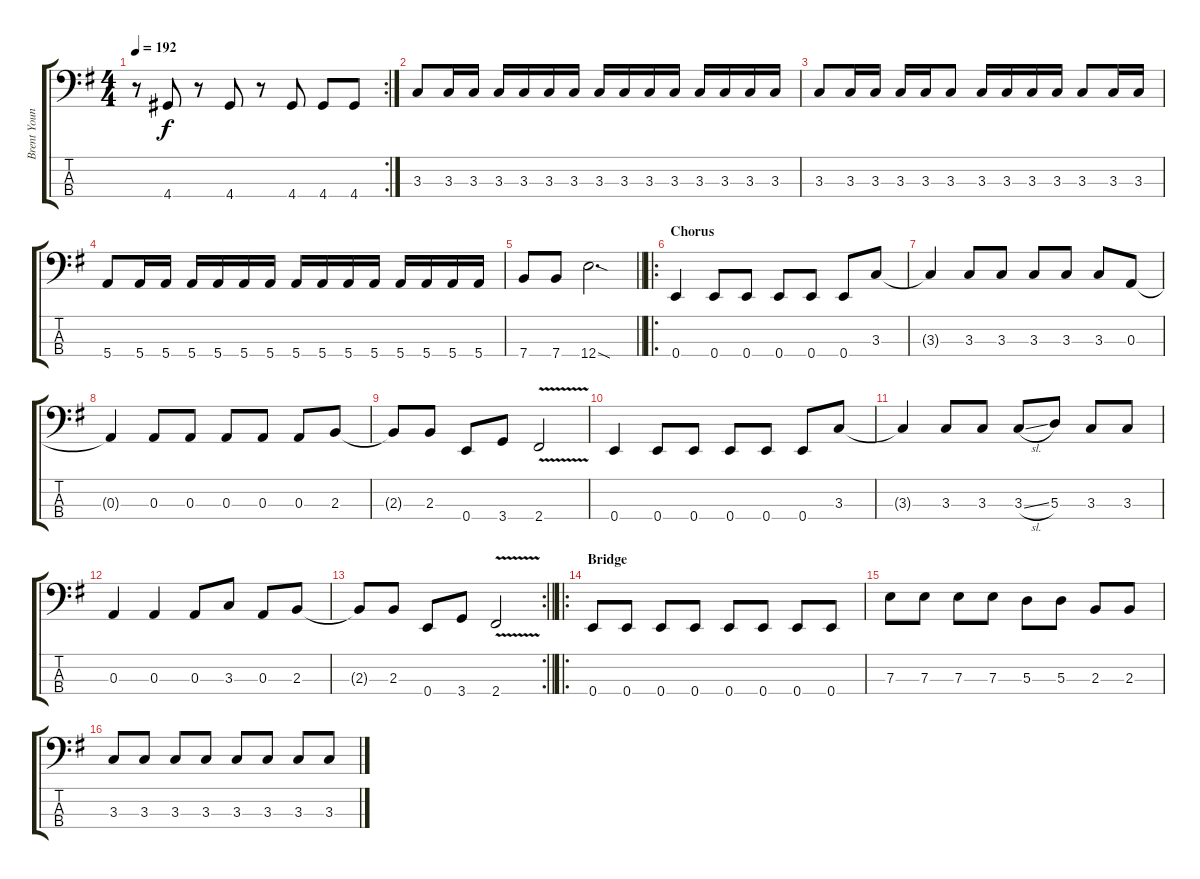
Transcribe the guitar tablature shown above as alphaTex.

\track ("Brent Young" "Brent Youn") {instrument electricbassfinger}
\staff {score tabs}
\tuning (G2 D2 A1 E1) {hide}
\rc 2
\ts (4 4)
\tempo 192
\clef f4
\ks eminor
r.8{dy f} 4.4.8 r.8 4.4.8 r.8 4.4.8 4.4.8 4.4.8 |
3.3.8 3.3.16 3.3.16 3.3.16 3.3.16 3.3.16 3.3.16 3.3.16 3.3.16 3.3.16 3.3.16 3.3.16 3.3.16 3.3.16 3.3.16 |
3.3.8 3.3.16 3.3.16 3.3.16 3.3.16 3.3.8 3.3.16 3.3.16 3.3.16 3.3.16 3.3.8 3.3.16 3.3.16 |
5.4.8 5.4.16 5.4.16 5.4.16 5.4.16 5.4.16 5.4.16 5.4.16 5.4.16 5.4.16 5.4.16 5.4.16 5.4.16 5.4.16 5.4.16 |
\barLineRight lightlight
7.4.8 7.4.8 12.4{sod}.2{d} |
\ro
\section ("" "Chorus")
0.4.4 0.4.8 0.4.8 0.4.8 0.4.8 0.4.8 3.3.8 |
3.3{t}.4 3.3.8 3.3.8 3.3.8 3.3.8 3.3.8 0.3.8 |
0.3{t}.4 0.3.8 0.3.8 0.3.8 0.3.8 0.3.8 2.3.8 |
2.3{t}.8 2.3.8 0.4.8 3.4.8 2.4{v}.2 |
0.4.4 0.4.8 0.4.8 0.4.8 0.4.8 0.4.8 3.3.8 |
3.3{t}.4 3.3.8 3.3.8 3.3{sl}.8 5.3.8 3.3.8 3.3.8 |
0.3.4 0.3.4 0.3.8 3.3.8 0.3.8 2.3.8 |
\rc 2
\barLineRight lightlight
2.3{t}.8 2.3.8 0.4.8 3.4.8 2.4{v}.2 |
\ro
\section ("" "Bridge")
0.4.8 0.4.8 0.4.8 0.4.8 0.4.8 0.4.8 0.4.8 0.4.8 |
7.3.8 7.3.8 7.3.8 7.3.8 5.3.8 5.3.8 2.3.8 2.3.8 |
3.3.8 3.3.8 3.3.8 3.3.8 3.3.8 3.3.8 3.3.8 3.3.8
